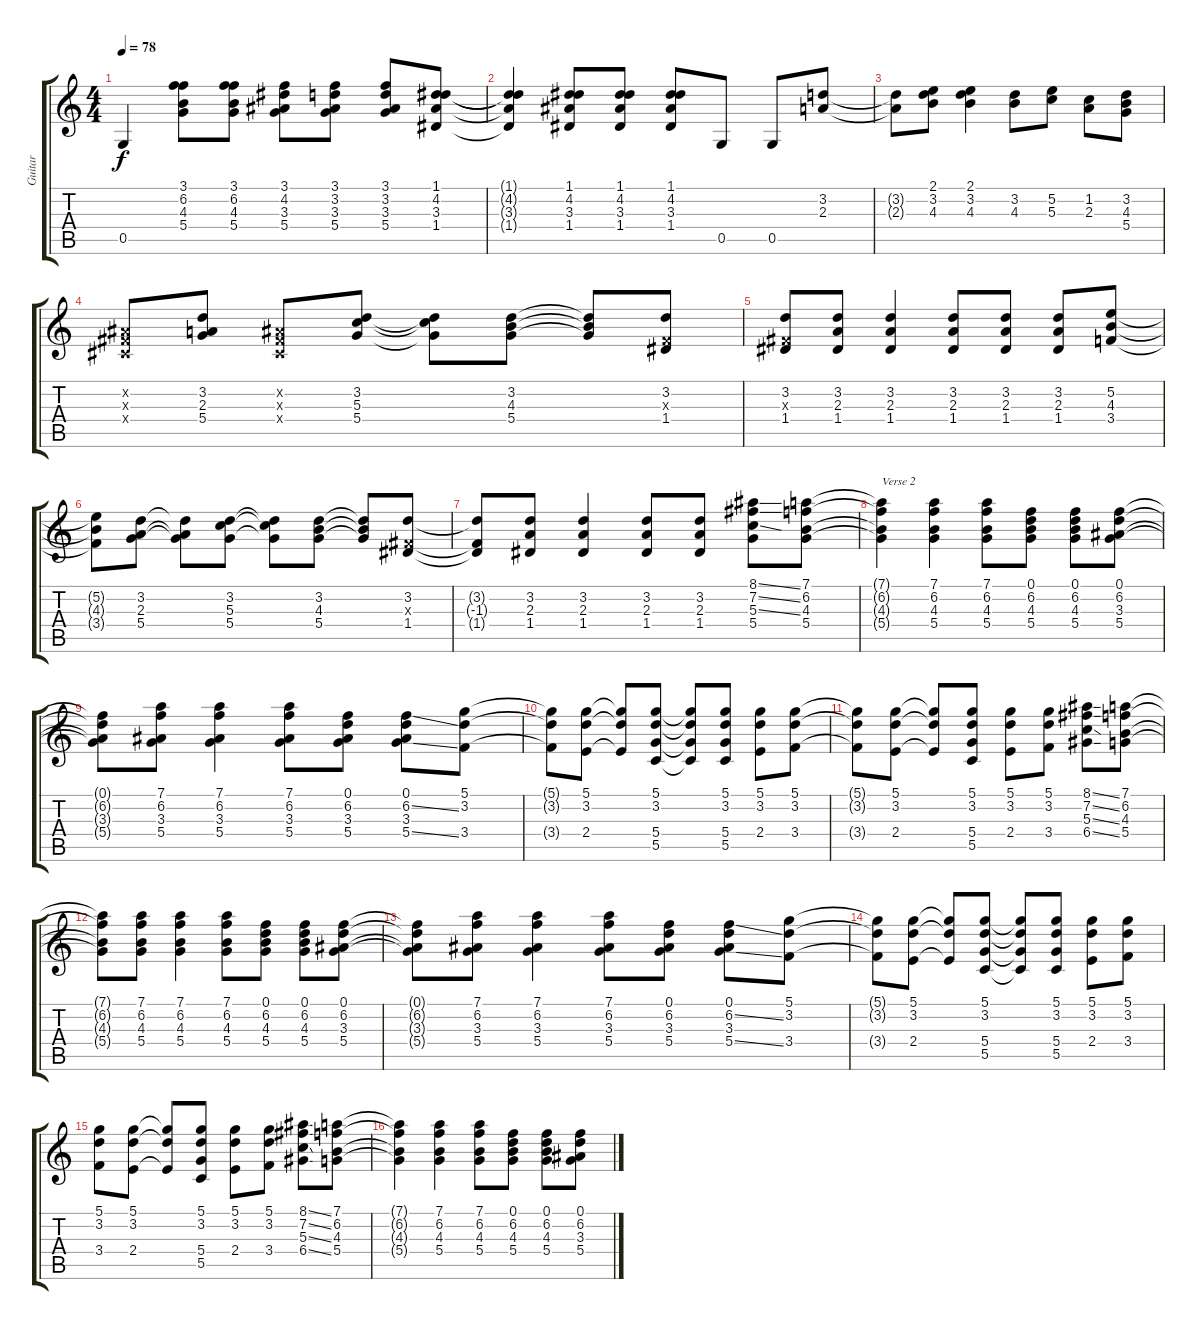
\track ("Guitar" "Guitar") {instrument acousticguitarsteel}
\staff {score tabs}
\tuning (D4 B3 G3 D3 G2 D2) {hide}
\ts (4 4)
\tempo 78
\clef g2
\ks c
0.5.4{dy f} (3.1 6.2 4.3 5.4).8 (3.1 6.2 4.3 5.4).8 (3.1 4.2 3.3 5.4).8 (3.1 3.2 3.3 5.4).8 (3.1 3.2 3.3 5.4).8 (1.1 4.2 3.3 1.4).8 |
(1.1{t} 4.2{t} 3.3{t} 1.4{t}).4 (1.1 4.2 3.3 1.4).8 (1.1 4.2 3.3 1.4).8 (1.1 4.2 3.3 1.4).8 0.5.8 0.5.8 (3.2 2.3).8 |
(3.2{t} 2.3{t}).8 (2.1 3.2 4.3).8 (2.1 3.2 4.3).4 (3.2 4.3).8 (5.2 5.3).8 (1.2 2.3).8 (3.2 4.3 5.4).8 |
(-1.2{x} -1.3{x} -1.4{x}).8 (3.2 2.3 5.4).8 (-1.2{x} -1.3{x} -1.4{x}).8 (3.2 5.3 5.4).8 (3.2{t} 5.3{t} 5.4{t}).8 (3.2 4.3 5.4).8 (3.2{t} 4.3{t} 5.4{t}).8 (3.2 -1.3{x} 1.4).8 |
(3.2 -1.3{x} 1.4).8 (3.2 2.3 1.4).8 (3.2 2.3 1.4).4 (3.2 2.3 1.4).8 (3.2 2.3 1.4).8 (3.2 2.3 1.4).8 (5.2 4.3 3.4).8 |
(5.2{t} 4.3{t} 3.4{t}).8 (3.2 2.3 5.4).8 (3.2{t} 2.3{t} 5.4{t}).8 (3.2 5.3 5.4).8 (3.2{t} 5.3{t} 5.4{t}).8 (3.2 4.3 5.4).8 (3.2{t} 4.3{t} 5.4{t}).8 (3.2 -1.3{x} 1.4).8 |
(3.2{t} -1.3{t} 1.4{t}).8 (3.2 2.3 1.4).8 (3.2 2.3 1.4).4 (3.2 2.3 1.4).8 (3.2 2.3 1.4).8 (8.1{ss} 7.2{ss} 5.3{ss} 5.4).8 (7.1 6.2 4.3 5.4).8 |
(7.1{t} 6.2{t} 4.3{t} 5.4{t}).4{txt "Verse 2"} (7.1 6.2 4.3 5.4).4 (7.1 6.2 4.3 5.4).8 (0.1 6.2 4.3 5.4).8 (0.1 6.2 4.3 5.4).8 (0.1 6.2 3.3 5.4).8 |
(0.1{t} 6.2{t} 3.3{t} 5.4{t}).8 (7.1 6.2 3.3 5.4).8 (7.1 6.2 3.3 5.4).4 (7.1 6.2 3.3 5.4).8 (0.1 6.2 3.3 5.4).8 (0.1 6.2{ss} 3.3 5.4{ss}).8 (5.1 3.2 3.4).8 |
(5.1{t} 3.2{t} 3.4{t}).8 (5.1 3.2 2.4).8 (5.1{t} 3.2{t} 2.4{t}).8 (5.1 3.2 5.4 5.5).8 (5.1{t} 3.2{t} 5.4{t} 5.5{t}).8 (5.1 3.2 5.4 5.5).8 (5.1 3.2 2.4).8 (5.1 3.2 3.4).8 |
(5.1{t} 3.2{t} 3.4{t}).8 (5.1 3.2 2.4).8 (5.1{t} 3.2{t} 2.4{t}).8 (5.1 3.2 5.4 5.5).8 (5.1 3.2 2.4).8 (5.1 3.2 3.4).8 (8.1{ss} 7.2{ss} 5.3{ss} 6.4{ss}).8 (7.1 6.2 4.3 5.4).8 |
(7.1{t} 6.2{t} 4.3{t} 5.4{t}).8 (7.1 6.2 4.3 5.4).8 (7.1 6.2 4.3 5.4).4 (7.1 6.2 4.3 5.4).8 (0.1 6.2 4.3 5.4).8 (0.1 6.2 4.3 5.4).8 (0.1 6.2 3.3 5.4).8 |
(0.1{t} 6.2{t} 3.3{t} 5.4{t}).8 (7.1 6.2 3.3 5.4).8 (7.1 6.2 3.3 5.4).4 (7.1 6.2 3.3 5.4).8 (0.1 6.2 3.3 5.4).8 (0.1 6.2{ss} 3.3 5.4{ss}).8 (5.1 3.2 3.4).8 |
(5.1{t} 3.2{t} 3.4{t}).8 (5.1 3.2 2.4).8 (5.1{t} 3.2{t} 2.4{t}).8 (5.1 3.2 5.4 5.5).8 (5.1{t} 3.2{t} 5.4{t} 5.5{t}).8 (5.1 3.2 5.4 5.5).8 (5.1 3.2 2.4).8 (5.1 3.2 3.4).8 |
(5.1 3.2 3.4).8 (5.1 3.2 2.4).8 (5.1{t} 3.2{t} 2.4{t}).8 (5.1 3.2 5.4 5.5).8 (5.1 3.2 2.4).8 (5.1 3.2 3.4).8 (8.1{ss} 7.2{ss} 5.3{ss} 6.4{ss}).8 (7.1 6.2 4.3 5.4).8 |
(7.1{t} 6.2{t} 4.3{t} 5.4{t}).4 (7.1 6.2 4.3 5.4).4 (7.1 6.2 4.3 5.4).8 (0.1 6.2 4.3 5.4).8 (0.1 6.2 4.3 5.4).8 (0.1 6.2 3.3 5.4).8
